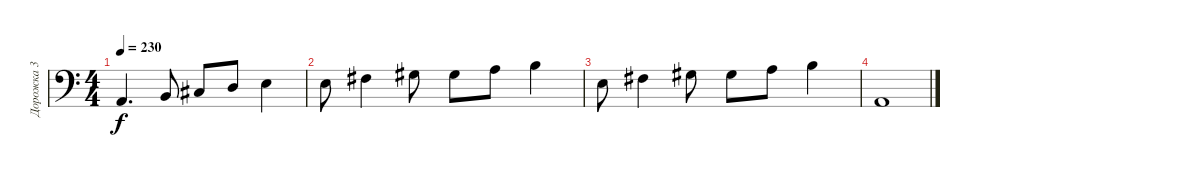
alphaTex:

\track ("Дорожка 3" "Дорожка 3") {instrument electricbassfinger}
\staff {score}
\tuning (G2 D2 A1 E1) {hide}
\ts (4 4)
\tempo 230
\clef f4
\ks c
0.3.4{d dy f} 2.3.8 4.3.8 0.2.8 2.2.4 |
2.2.8 4.2.4 1.1.8 1.1.8 2.1.8 4.1.4 |
2.2.8 4.2.4 1.1.8 1.1.8 2.1.8 4.1.4 |
0.3.1
